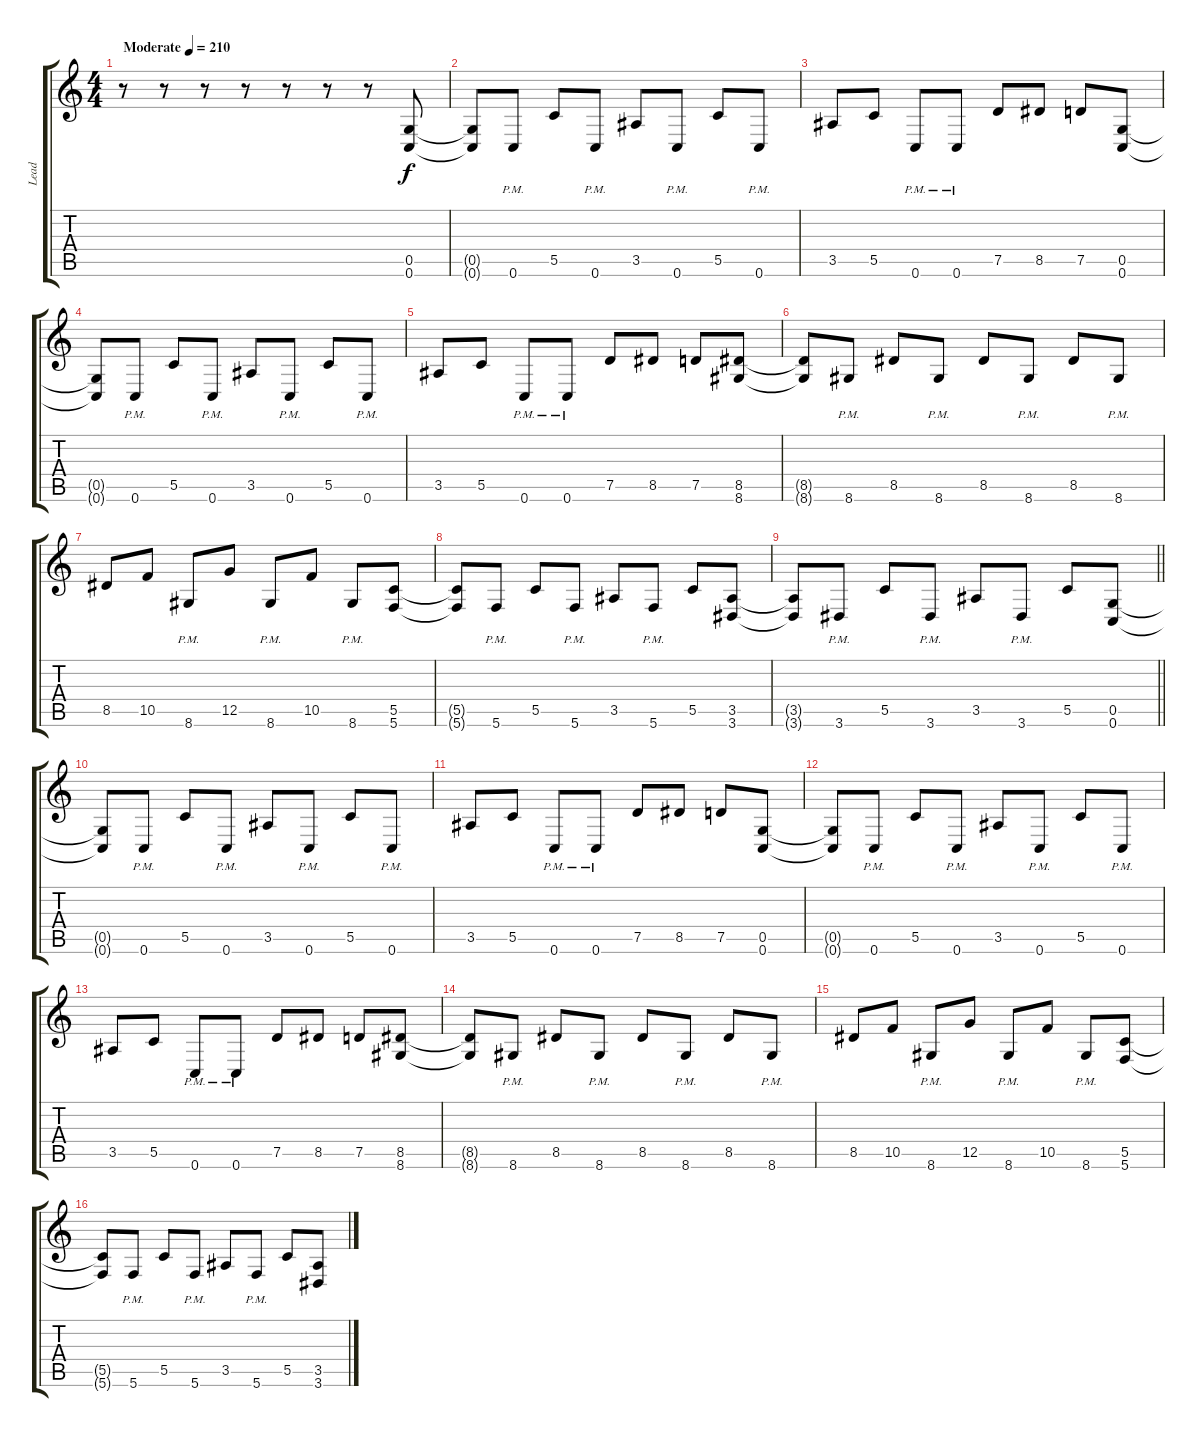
\track ("Lead" "Lead") {instrument distortionguitar}
\staff {score tabs}
\tuning (D4 A3 F3 C3 G2 C2) {hide}
\ts (4 4)
\tempo (210 "Moderate")
\clef g2
\ks c
r.8{dy f instrument distortionguitar} r.8 r.8 r.8 r.8 r.8 r.8 (0.5 0.6).8{volume 8 instrument overdrivenguitar} |
(0.5{t} 0.6{t}).8 0.6{pm}.8 5.5.8 0.6{pm}.8 3.5.8 0.6{pm}.8 5.5.8 0.6{pm}.8 |
3.5.8 5.5.8 0.6{pm}.8 0.6{pm}.8 7.5.8 8.5.8 7.5.8 (0.5 0.6).8 |
(0.5{t} 0.6{t}).8 0.6{pm}.8 5.5.8 0.6{pm}.8 3.5.8 0.6{pm}.8 5.5.8 0.6{pm}.8 |
3.5.8 5.5.8 0.6{pm}.8 0.6{pm}.8 7.5.8 8.5.8 7.5.8 (8.5 8.6).8 |
(8.5{t} 8.6{t}).8 8.6{pm}.8 8.5.8 8.6{pm}.8 8.5.8 8.6{pm}.8 8.5.8 8.6{pm}.8 |
8.5.8 10.5.8 8.6{pm}.8 12.5.8 8.6{pm}.8 10.5.8 8.6{pm}.8 (5.5 5.6).8 |
(5.5{t} 5.6{t}).8 5.6{pm}.8 5.5.8 5.6{pm}.8 3.5.8 5.6{pm}.8 5.5.8 (3.5 3.6).8 |
\barLineRight lightlight
(3.5{t} 3.6{t}).8 3.6{pm}.8 5.5.8 3.6{pm}.8 3.5.8 3.6{pm}.8 5.5.8 (0.5 0.6).8{volume 13 instrument distortionguitar} |
\section ("" "")
(0.5{t} 0.6{t}).8 0.6{pm}.8 5.5.8 0.6{pm}.8 3.5.8 0.6{pm}.8 5.5.8 0.6{pm}.8 |
3.5.8 5.5.8 0.6{pm}.8 0.6{pm}.8 7.5.8 8.5.8 7.5.8 (0.5 0.6).8 |
(0.5{t} 0.6{t}).8 0.6{pm}.8 5.5.8 0.6{pm}.8 3.5.8 0.6{pm}.8 5.5.8 0.6{pm}.8 |
3.5.8 5.5.8 0.6{pm}.8 0.6{pm}.8 7.5.8 8.5.8 7.5.8 (8.5 8.6).8 |
(8.5{t} 8.6{t}).8 8.6{pm}.8 8.5.8 8.6{pm}.8 8.5.8 8.6{pm}.8 8.5.8 8.6{pm}.8 |
8.5.8 10.5.8 8.6{pm}.8 12.5.8 8.6{pm}.8 10.5.8 8.6{pm}.8 (5.5 5.6).8 |
(5.5{t} 5.6{t}).8 5.6{pm}.8 5.5.8 5.6{pm}.8 3.5.8 5.6{pm}.8 5.5.8 (3.5 3.6).8
